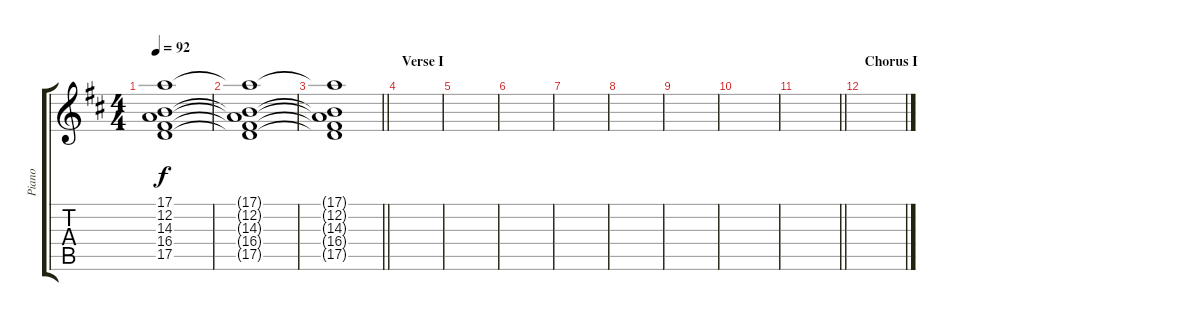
\track ("Piano" "Piano") {instrument pad7halo}
\staff {score tabs}
\tuning (E4 B3 G3 D3 A2 E2) {hide}
\ts (4 4)
\tempo 92
\clef g2
\ks d
(17.1 12.2 14.3 16.4 17.5).1{dy f} |
(17.1{t} 12.2{t} 14.3{t} 16.4{t} 17.5{t}).1 |
\barLineRight lightlight
(17.1{t} 12.2{t} 14.3{t} 16.4{t} 17.5{t}).1 |
\section ("" "Verse I")
|
|
|
|
|
|
|
\barLineRight lightlight
|
\section ("" "Chorus I")
